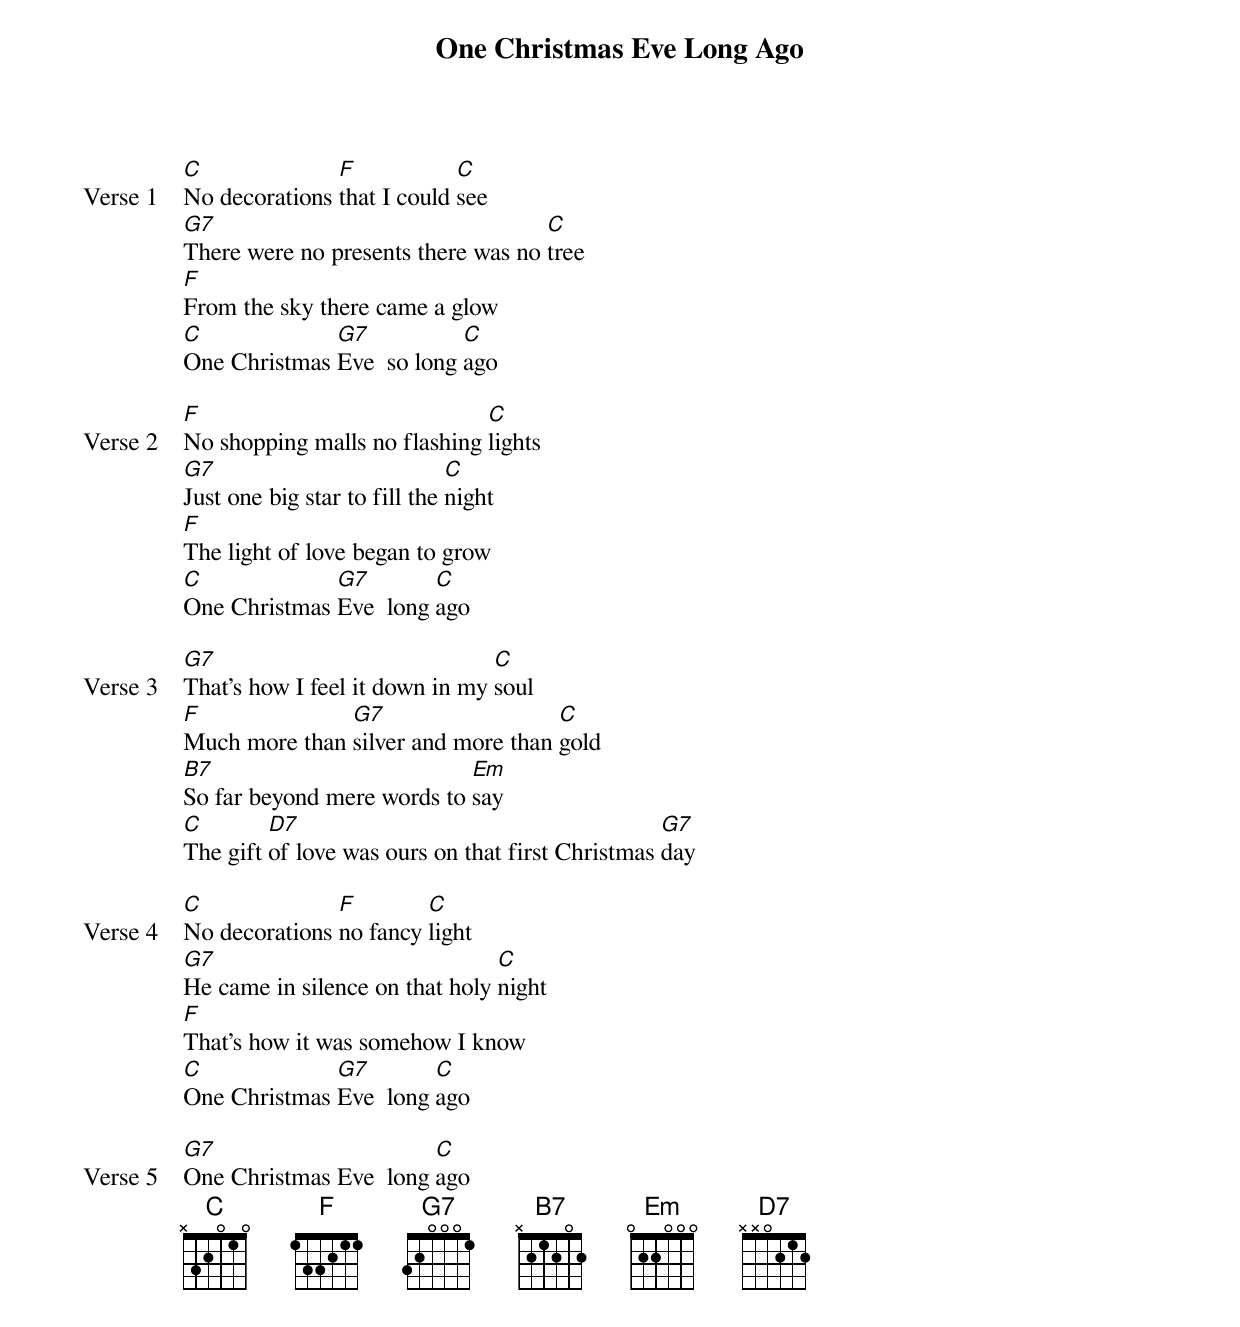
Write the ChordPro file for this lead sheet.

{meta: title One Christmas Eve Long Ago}
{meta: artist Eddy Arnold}
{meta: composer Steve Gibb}
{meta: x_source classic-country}
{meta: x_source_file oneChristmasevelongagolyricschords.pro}
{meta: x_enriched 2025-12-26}

{start_of_verse: Verse 1}
[C]No decorations [F]that I could [C]see
[G7]There were no presents there was no [C]tree
[F]From the sky there came a glow
[C]One Christmas [G7]Eve  so long [C]ago
{end_of_verse}

{start_of_verse: Verse 2}
[F]No shopping malls no flashing [C]lights
[G7]Just one big star to fill the [C]night
[F]The light of love began to grow
[C]One Christmas [G7]Eve  long [C]ago
{end_of_verse}

{start_of_verse: Verse 3}
[G7]That's how I feel it down in my [C]soul
[F]Much more than [G7]silver and more than [C]gold
[B7]So far beyond mere words to [Em]say
[C]The gift [D7]of love was ours on that first Christmas [G7]day
{end_of_verse}

{start_of_verse: Verse 4}
[C]No decorations [F]no fancy [C]light
[G7]He came in silence on that holy [C]night
[F]That's how it was somehow I know
[C]One Christmas [G7]Eve  long [C]ago
{end_of_verse}

{start_of_verse: Verse 5}
[G7]One Christmas Eve  long [C]ago
{end_of_verse}
